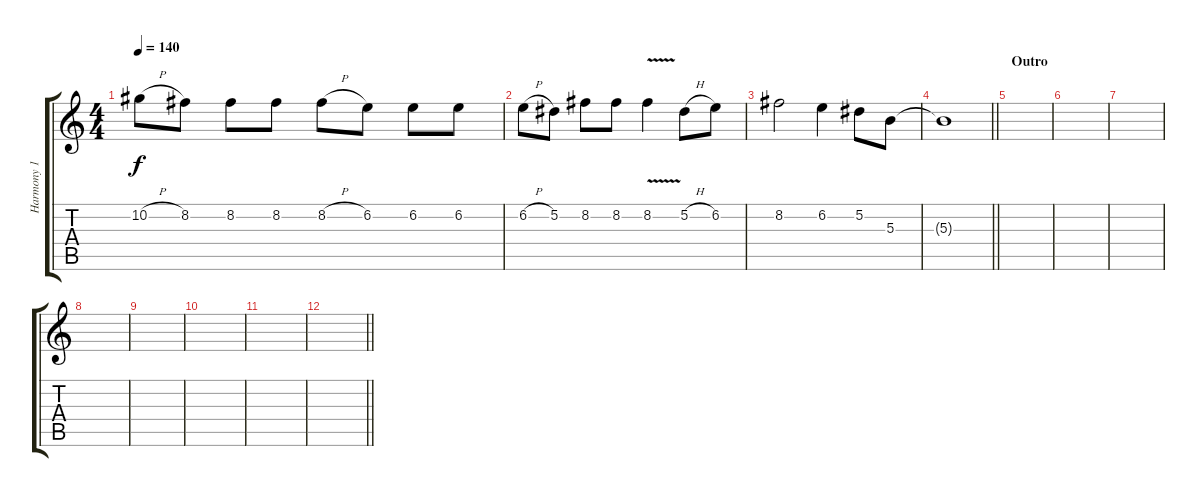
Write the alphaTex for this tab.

\track ("Harmony 1" "Harmony 1") {instrument overdrivenguitar}
\staff {score tabs}
\tuning (Eb4 Bb3 Gb3 Db3 Ab2 Db2) {hide}
\ts (4 4)
\tempo 140
\clef g2
\ks c
10.2{h}.8{dy f} 8.2.8 8.2.8 8.2.8 8.2{h}.8 6.2.8 6.2.8 6.2.8 |
6.2{h}.8 5.2.8 8.2.8 8.2.8 8.2{v}.4 5.2{h}.8 6.2.8 |
8.2.2 6.2.4 5.2.8 5.3.8 |
\barLineRight lightlight
5.3{t}.1 |
\section ("" "Outro")
|
|
|
|
|
|
|
\barLineRight lightlight
